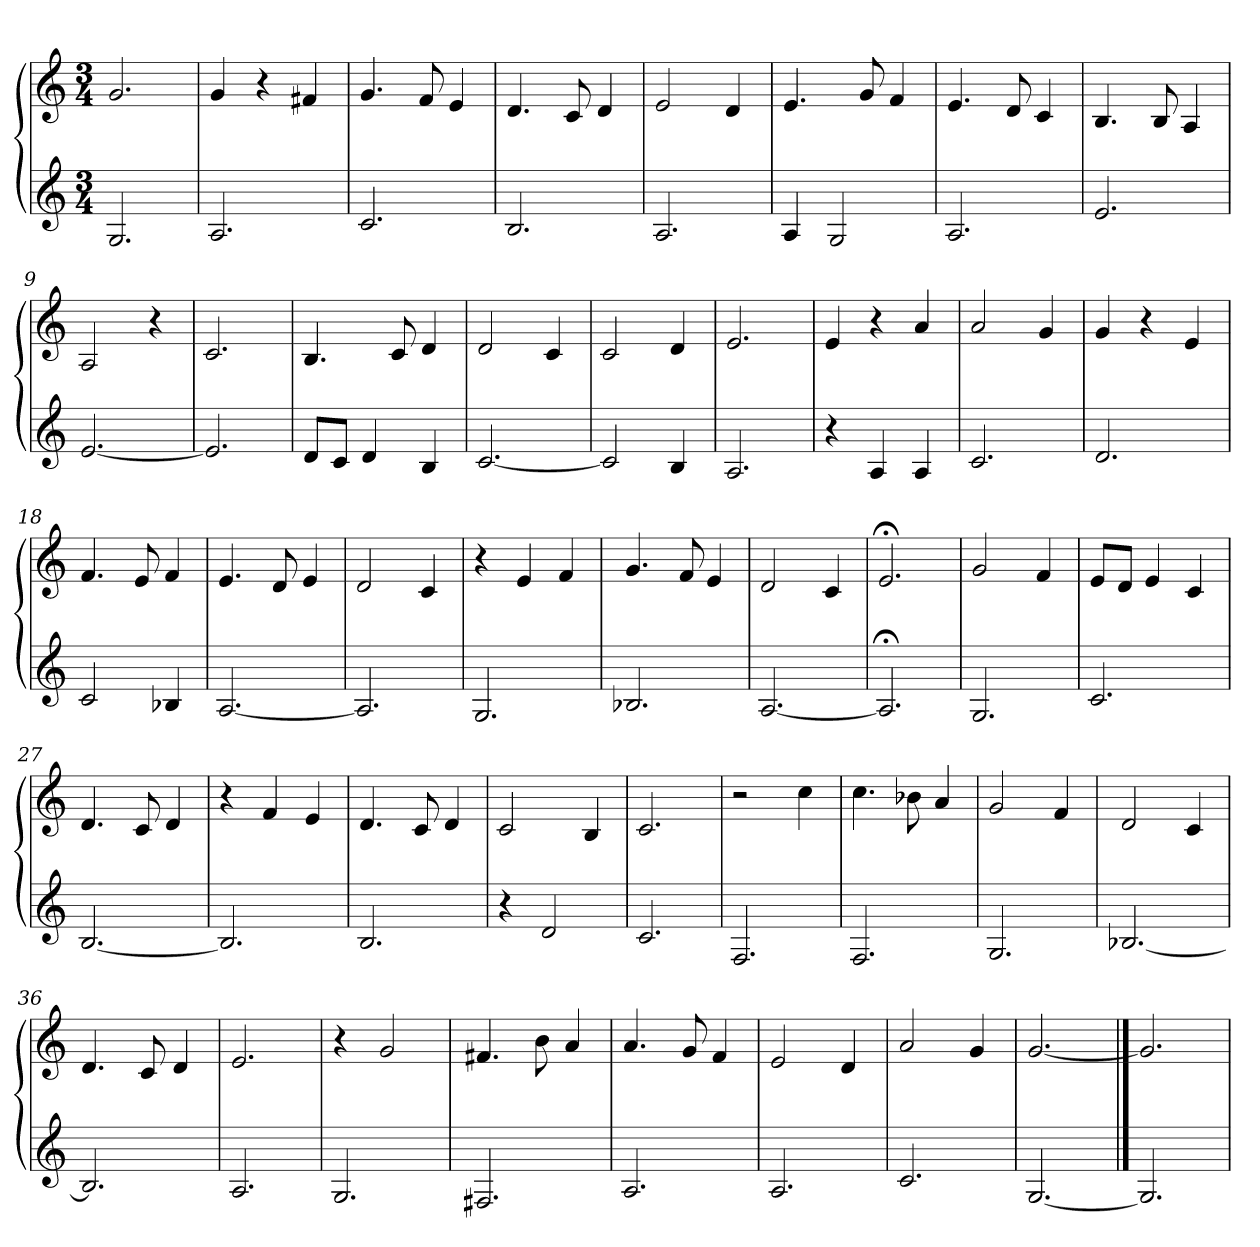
**kern	**kern
*part1	*part1
*staff2	*staff1
*M3/4	*M3/4
=1	=1
2.G	2.g
=2	=2
2.A	4g
.	4r
.	4f#X
=3	=3
2.c	4.g
.	8f
.	4e
=4	=4
2.B	4.d
.	8c
.	4d
=5	=5
2.A	2e
.	4d
=6	=6
4A	4.e
2G	.
.	8g
.	4f
=7	=7
2.A	4.e
.	8d
.	4c
=8	=8
2.e	4.B
.	8B
.	4A
=9	=9
[2.e	2A
.	4r
=10	=10
2.e]	2.c
=11	=11
8dL	4.B
8cJ	.
4d	.
.	8c
4B	4d
=12	=12
[2.c	2d
.	4c
=13	=13
2c]	2c
4B	4d
=14	=14
2.A	2.e
=15	=15
4r	4e
4A	4r
4A	4a
=16	=16
2.c	2a
.	4g
=17	=17
2.d	4g
.	4r
.	4e
=18	=18
2c	4.f
.	8e
4B-X	4f
=19	=19
[2.A	4.e
.	8d
.	4e
=20	=20
2.A]	2d
.	4c
=21	=21
2.G	4r
.	4e
.	4f
=22	=22
2.B-X	4.g
.	8f
.	4e
=23	=23
[2.A	2d
.	4c
=24	=24
2.A;<]	2.e;<
=25	=25
2.G	2g
.	4f
=26	=26
2.c	8eL
.	8dJ
.	4e
.	4c
=27	=27
[2.B	4.d
.	8c
.	4d
=28	=28
2.B]	4r
.	4f
.	4e
=29	=29
2.B	4.d
.	8c
.	4d
=30	=30
4r	2c
2d	.
.	4B
=31	=31
2.c	2.c
=32	=32
2.F	2r
.	4cc
=33	=33
2.F	4.cc
.	8b-X
.	4a
=34	=34
2.G	2g
.	4f
=35	=35
[2.B-X	2d
.	4c
=36	=36
2.B-]	4.d
.	8c
.	4d
=37	=37
2.A	2.e
=38	=38
2.G	4r
.	2g
=39	=39
2.F#X	4.f#X
.	8b
.	4a
=40	=40
2.A	4.a
.	8g
.	4f
=41	=41
2.A	2e
.	4d
=42	=42
2.c	2a
.	4g
=43	=43
[2.G	[2.g
==44	==44
2.G]	2.g]
=	=
*-	*-
